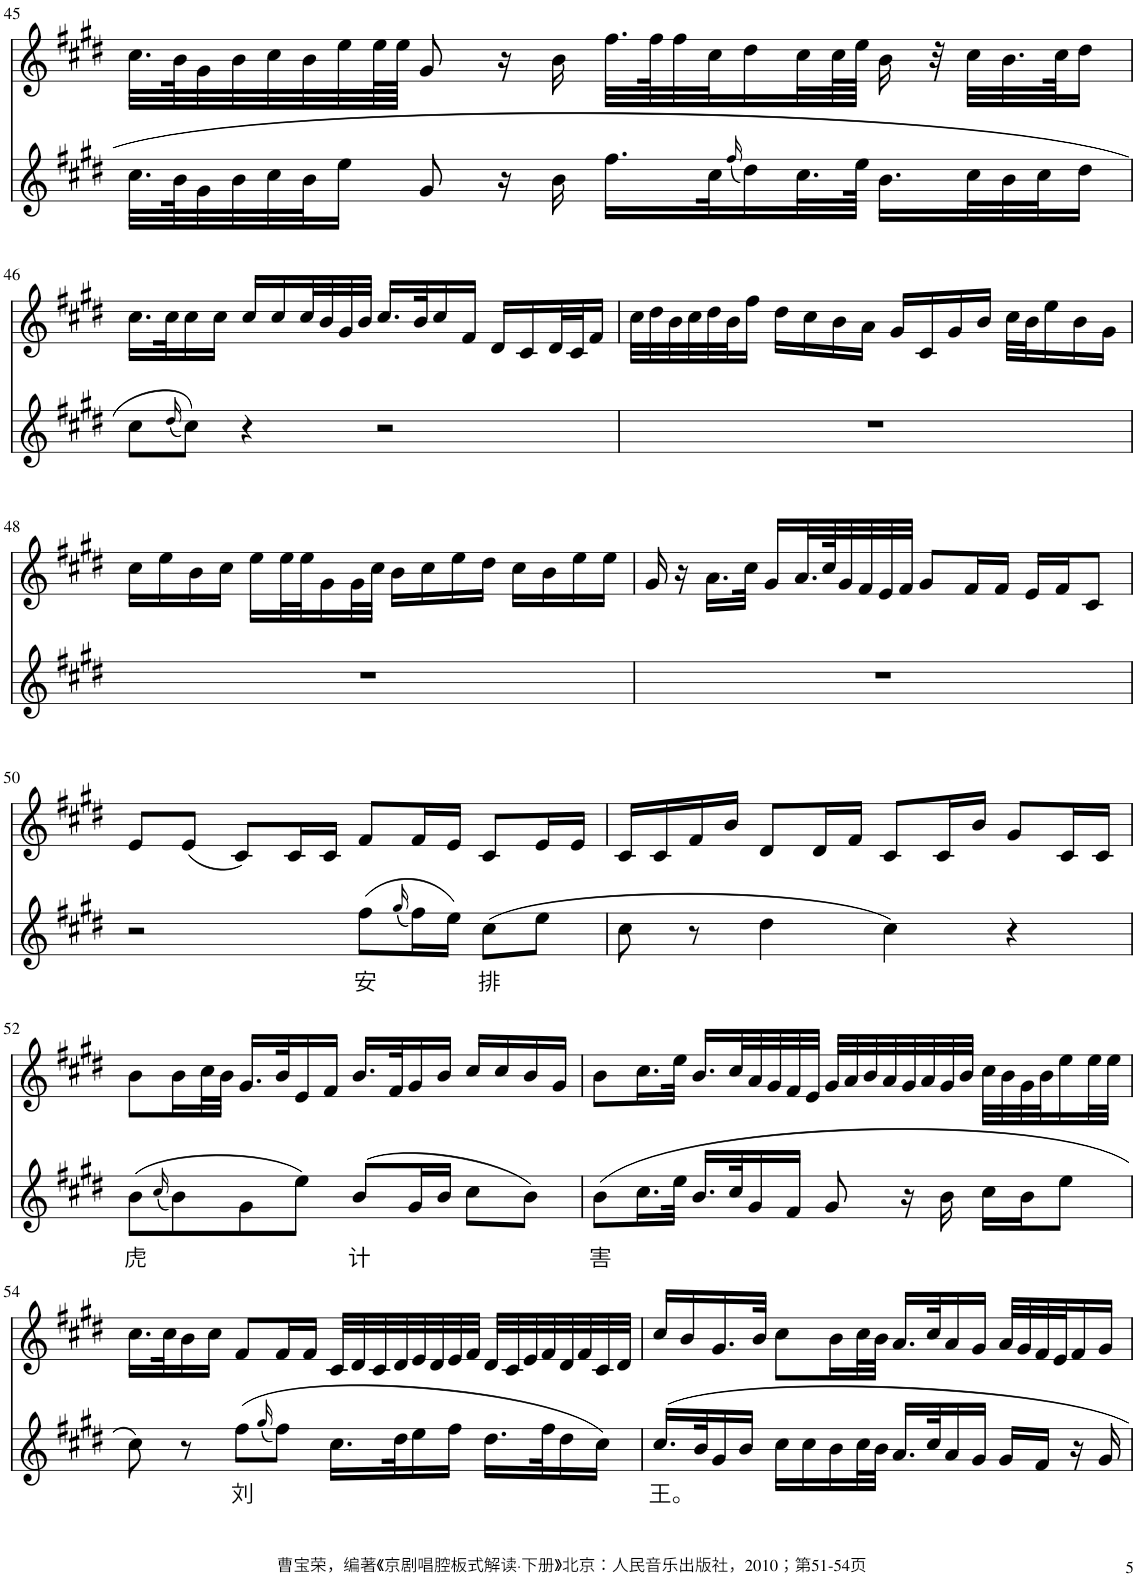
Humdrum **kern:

**kern	**text	**kern
*part2	*part2	*part1
*staff2	*staff2	*staff1
*I"Piano	*	*I"Piano
*I'Pno	*	*I'Pno
!!LO:PB:g=z
*clefG2	*	*clefG2
*k[f#c#g#d#]	*	*k[f#c#g#d#]
*M4/4	*	*M4/4
=45	=45	=45
32.cc#\LLL	.	32.cc#\LLL
64b\K	.	64b\K
32g#\	.	32g#\
32b\	.	32b\
32cc#\	.	32cc#\
32b\J	.	32b\
16ee\JJ	.	32ee\
.	.	64ee\L
.	.	64ee\JJJJ
8g#/	.	8g#/
16r	.	16r
16b\	.	16b\
16.ff#\LL	.	32.ff#\LLL
.	.	64ff#\K
.	.	32ff#\
32cc#\K	.	32cc#\J
(16qff#/	.	.
16dd#\)	.	16dd#\
32.cc#\L	.	32cc#\L
.	.	64cc#\L
64ee\JJJk	.	64ee\JJJJ
16.b\LL	.	16b\
.	.	32r
32cc#\L	.	32cc#\LLL
32b\	.	32.b\
32cc#\J	.	.
.	.	64cc#\JK
16dd#\JJ	.	16dd#\JJ
!!LO:LB:g=z
=46	=46	=46
8cc#\L	.	16.cc#\LL
.	.	32cc#\K
(16qdd#/	.	.
8cc#\J)	.	16cc#\
.	.	16cc#\JJ
4r	.	16cc#/LL
.	.	16cc#/
.	.	32cc#/L
.	.	32b/
.	.	32g#/
.	.	32b/JJJ
2r	.	16.cc#/LL
.	.	32b/K
.	.	16cc#/
.	.	16f#/JJ
.	.	16d#/LL
.	.	16c#/
.	.	32d#/L
.	.	32c#/J
.	.	16f#/JJ
=47	=47	=47
1r	.	32cc#\LLL
.	.	32dd#\
.	.	32b\
.	.	32cc#\
.	.	32dd#\
.	.	32b\J
.	.	16ff#\JJ
.	.	16dd#\LL
.	.	16cc#\
.	.	16b\
.	.	16a\JJ
.	.	16g#/LL
.	.	16c#/
.	.	16g#/
.	.	16b/JJ
.	.	32cc#\LLL
.	.	32b\J
.	.	16ee\
.	.	16b\
.	.	16g#\JJ
!!LO:LB:g=z
=48	=48	=48
1r	.	16cc#\LL
.	.	16ee\
.	.	16b\
.	.	16cc#\JJ
.	.	16ee\LL
.	.	32ee\L
.	.	32ee\J
.	.	16g#\
.	.	32g#\L
.	.	32cc#\JJJ
.	.	16b\LL
.	.	16cc#\
.	.	16ee\
.	.	16dd#\JJ
.	.	16cc#\LL
.	.	16b\
.	.	16ee\
.	.	16ee\JJ
=49	=49	=49
1r	.	16g#/
.	.	16r
.	.	16.a\LL
.	.	32cc#\JJk
.	.	16g#/LL
.	.	32.a/L
.	.	64cc#/K
.	.	32g#/
.	.	32f#/
.	.	32e/
.	.	32f#/JJJ
.	.	8g#/L
.	.	16f#/L
.	.	16f#/JJ
.	.	16e/LL
.	.	16f#/J
.	.	8c#/J
!!LO:LB:g=z
=50	=50	=50
2r	.	8e/L
.	.	(8e/J
.	.	8c#/L)
.	.	16c#/L
.	.	16c#/JJ
!	!LO:LY:b	!
(8ff#\L	安	8f#/L
(16qgg#/	.	.
16ff#\L)	.	16f#/L
16ee\JJ)	.	16e/JJ
!	!LO:LY:b	!
(8cc#\L	排	8c#/L
8ee\J	.	16e/L
.	.	16e/JJ
=51	=51	=51
8cc#\	.	16c#/LL
.	.	16c#/
8r	.	16f#/
.	.	16b/JJ
4dd#\	.	8d#/L
.	.	16d#/L
.	.	16f#/JJ
4cc#\)	.	8c#/L
.	.	16c#/L
.	.	16b/JJ
4r	.	8g#/L
.	.	16c#/L
.	.	16c#/JJ
!!LO:LB:g=z
=52	=52	=52
!	!LO:LY:b	!
(8b\L	虎	8b\L
(16qcc#/	.	.
8b\)	.	16b\L
.	.	32cc#\L
.	.	32b\JJJ
8g#\	.	16.g#/LL
.	.	32b/K
8ee\J)	.	16e/
.	.	16f#/JJ
!	!LO:LY:b	!
(8b/L	计	16.b/LL
.	.	32f#/K
16g#/L	.	16g#/
16b/JJ	.	16b/JJ
8cc#\L	.	16cc#/LL
.	.	16cc#/
8b\J)	.	16b/
.	.	16g#/JJ
=53	=53	=53
!	!LO:LY:b	!
(8b\L	害	8b\L
16.cc#\L	.	16.cc#\L
32ee\JJk	.	32ee\JJk
16.b/LL	.	16.b/LL
32cc#/K	.	32cc#/L
16g#/	.	32a/
.	.	32g#/
16f#/JJ	.	32f#/
.	.	32e/JJJ
8g#/	.	32g#/LLL
.	.	32a/
.	.	32b/
.	.	32a/
16r	.	32g#/
.	.	32a/
16b\	.	32g#/
.	.	32b/JJJ
16cc#\LL	.	32cc#\LLL
.	.	32b\
16b\J	.	32g#\
.	.	32b\J
8ee\J	.	16ee\
.	.	32ee\L
.	.	32ee\JJJ
!!LO:LB:g=z
=54	=54	=54
8cc#\)	.	16.cc#\LL
.	.	32cc#\K
8r	.	16b\
.	.	16cc#\JJ
!	!LO:LY:b	!
(8ff#\L	刘	8f#/L
(16qgg#/	.	.
8ff#\J)	.	16f#/L
.	.	16f#/JJ
16.cc#\LL	.	32c#/LLL
.	.	32d#/
.	.	32c#/
32dd#\K	.	32d#/
16ee\	.	32e/
.	.	32d#/
16ff#\JJ	.	32e/
.	.	32f#/JJJ
16.dd#\LL	.	32d#/LLL
.	.	32c#/
.	.	32e/
32ff#\K	.	32f#/
16dd#\	.	32d#/
.	.	32f#/
16cc#\JJ)	.	32c#/
.	.	32d#/JJJ
=55	=55	=55
!	!LO:LY:b	!
16.cc#/LL	王。	16cc#/LL
.	.	16b/
32b/K	.	.
16g#/	.	16.g#/
16b/JJ	.	.
.	.	32b/JJk
16cc#\LL	.	8cc#\L
16cc#\	.	.
16b\	.	16b\L
32cc#\L	.	32cc#\L
32b\JJJ	.	32b\JJJ
16.a/LL	.	16.a/LL
32cc#/K	.	32cc#/K
16a/	.	16a/
16g#/JJ	.	16g#/JJ
16g#/LL	.	32a/LLL
.	.	32g#/
16f#/JJ	.	32f#/
.	.	32e/J
16r	.	16f#/
16g#/	.	16g#/JJ
=	=	=
*-	*-	*-
